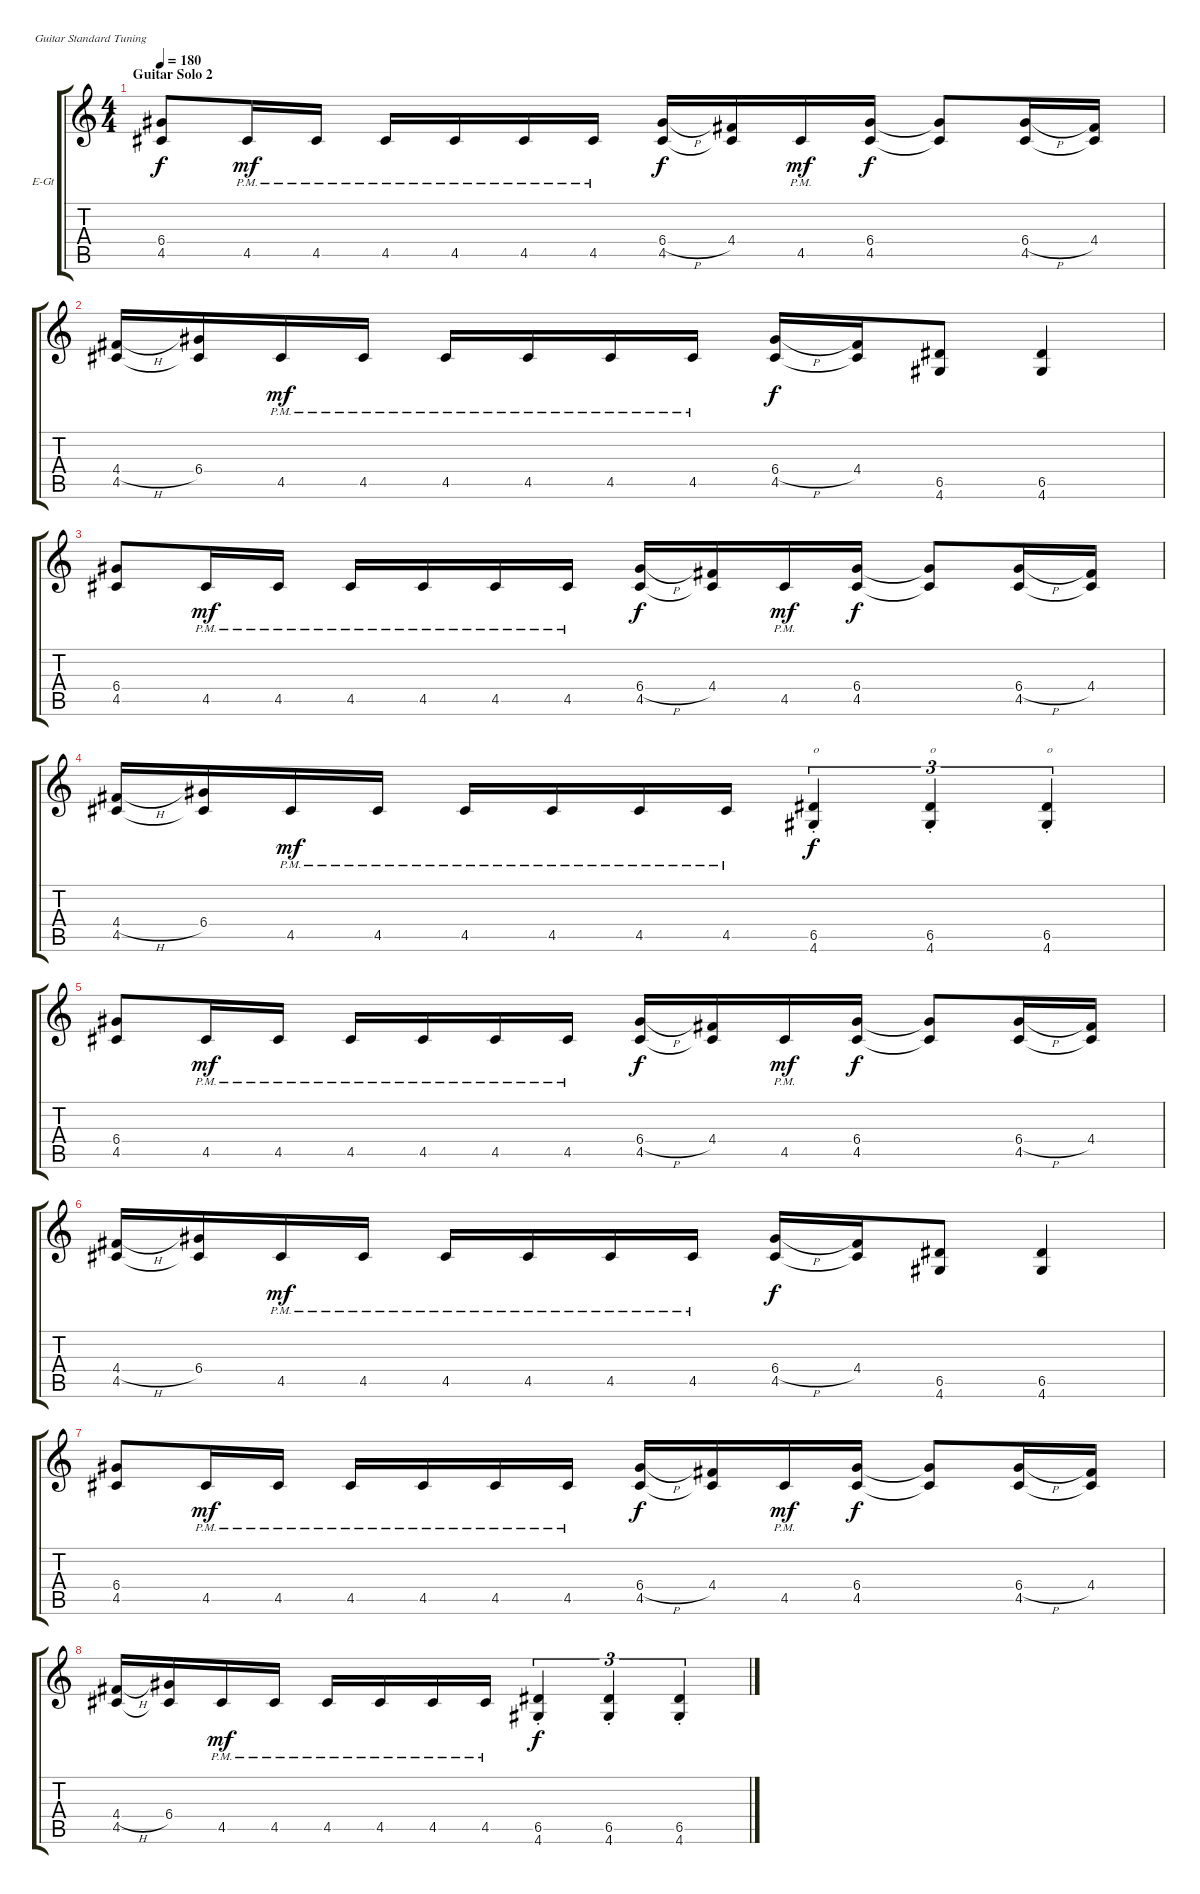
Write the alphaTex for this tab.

\bracketExtendMode groupsimilarinstruments
\firstSystemTrackNameOrientation horizontal
\otherSystemsTrackNameOrientation horizontal
\track ("Gtr. I Rhytm" "E-Gt") {instrument overdrivenguitar}
\staff {score tabs}
\tuning (E4 B3 G3 D3 A2 E2)
\ts (4 4)
\beaming (8 2 2 2 2)
\section ("" "Guitar Solo 2")
\tempo 180
\clef g2
\ks c
(6.4 4.5).8{dy f} 4.5{pm}.16{dy mf} 4.5{pm}.16 4.5{pm}.16 4.5{pm}.16 4.5{pm}.16 4.5{pm}.16 (6.4{h} 4.5).16{dy f} (4.4 4.5{t}).16 4.5{pm}.16{dy mf} (6.4 4.5).16{dy f} (6.4{t} 4.5{t}).8 (6.4{h} 4.5).16 (4.4 4.5{t}).16 |
(4.4{h} 4.5).16 (6.4 4.5{t}).16 4.5{pm}.16{dy mf} 4.5{pm}.16 4.5{pm}.16 4.5{pm}.16 4.5{pm}.16 4.5{pm}.16 (6.4{h} 4.5).16{dy f} (4.4 4.5{t}).16 (6.5 4.6).8 (6.5 4.6).4 |
(6.4 4.5).8 4.5{pm}.16{dy mf} 4.5{pm}.16 4.5{pm}.16 4.5{pm}.16 4.5{pm}.16 4.5{pm}.16 (6.4{h} 4.5).16{dy f} (4.4 4.5{t}).16 4.5{pm}.16{dy mf} (6.4 4.5).16{dy f} (6.4{t} 4.5{t}).8 (6.4{h} 4.5).16 (4.4 4.5{t}).16 |
(4.4{h} 4.5).16 (6.4 4.5{t}).16 4.5{pm}.16{dy mf} 4.5{pm}.16 4.5{pm}.16 4.5{pm}.16 4.5{pm}.16 4.5{pm}.16 (6.5{st} 4.6{st}).4{tu (3 2) txt "o" dy f} (6.5{st} 4.6{st}).4{tu (3 2) txt "o"} (6.5{st} 4.6{st}).4{tu (3 2) txt "o"} |
(6.4 4.5).8 4.5{pm}.16{dy mf} 4.5{pm}.16 4.5{pm}.16 4.5{pm}.16 4.5{pm}.16 4.5{pm}.16 (6.4{h} 4.5).16{dy f} (4.4 4.5{t}).16 4.5{pm}.16{dy mf} (6.4 4.5).16{dy f} (6.4{t} 4.5{t}).8 (6.4{h} 4.5).16 (4.4 4.5{t}).16 |
(4.4{h} 4.5).16 (6.4 4.5{t}).16 4.5{pm}.16{dy mf} 4.5{pm}.16 4.5{pm}.16 4.5{pm}.16 4.5{pm}.16 4.5{pm}.16 (6.4{h} 4.5).16{dy f} (4.4 4.5{t}).16 (6.5 4.6).8 (6.5 4.6).4 |
(6.4 4.5).8 4.5{pm}.16{dy mf} 4.5{pm}.16 4.5{pm}.16 4.5{pm}.16 4.5{pm}.16 4.5{pm}.16 (6.4{h} 4.5).16{dy f} (4.4 4.5{t}).16 4.5{pm}.16{dy mf} (6.4 4.5).16{dy f} (6.4{t} 4.5{t}).8 (6.4{h} 4.5).16 (4.4 4.5{t}).16 |
(4.4{h} 4.5).16 (6.4 4.5{t}).16 4.5{pm}.16{dy mf} 4.5{pm}.16 4.5{pm}.16 4.5{pm}.16 4.5{pm}.16 4.5{pm}.16 (6.5{st} 4.6{st}).4{tu (3 2) dy f} (6.5{st} 4.6{st}).4{tu (3 2)} (6.5{st} 4.6{st}).4{tu (3 2)}
